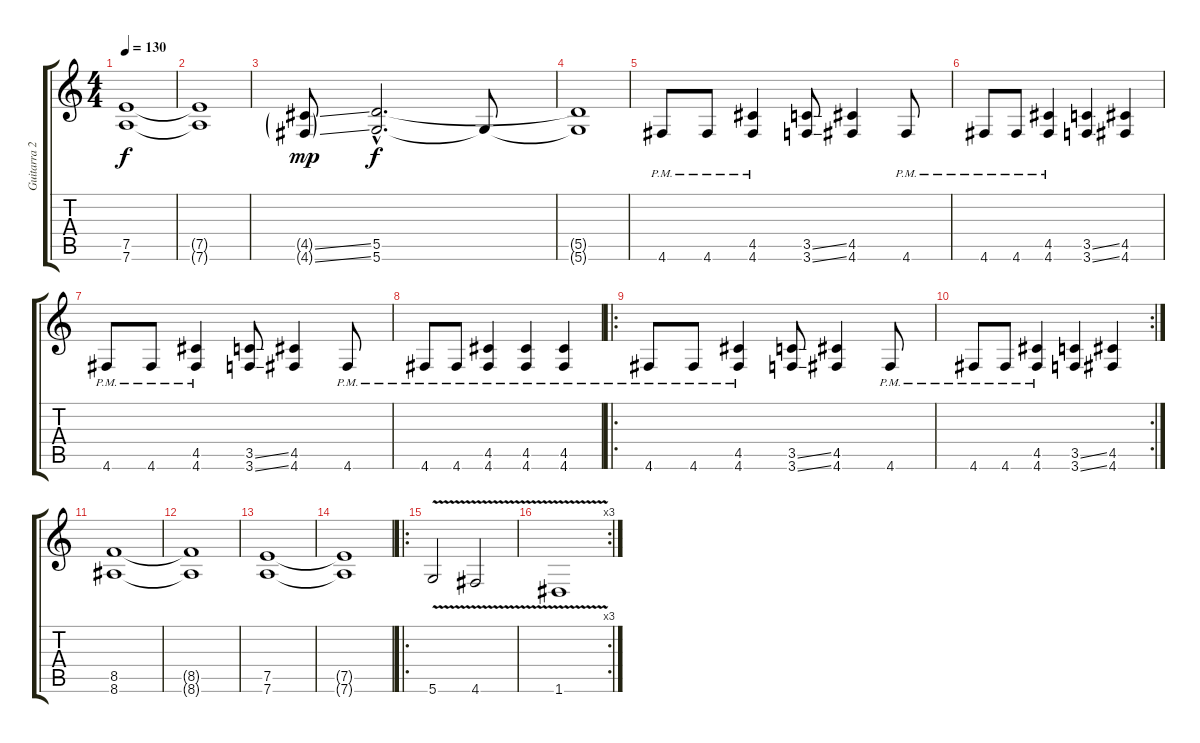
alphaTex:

\track ("Guitarra 2" "Guitarra 2") {instrument overdrivenguitar}
\staff {score tabs}
\tuning (E4 B3 G3 D3 A2 D2) {hide}
\ts (4 4)
\tempo 130
\clef g2
\ks c
(7.5 7.6).1{dy f} |
(7.5{t} 7.6{t}).1 |
(4.5{ss g} 4.6{ss g}).8{dy mp} (5.5{hac} 5.6{hac}).2{d dy f} 5.6{t}.8 |
(5.5{t} 5.6{t}).1 |
4.6{pm}.8 4.6{pm}.8 (4.5{pm} 4.6{pm}).4 (3.5{ss} 3.6{ss}).8 (4.5 4.6).4 4.6{pm}.8 |
4.6{pm}.8 4.6{pm}.8 (4.5{pm} 4.6{pm}).4 (3.5{ss} 3.6{ss}).4 (4.5 4.6).4 |
4.6{pm}.8 4.6{pm}.8 (4.5{pm} 4.6{pm}).4 (3.5{ss} 3.6{ss}).8 (4.5 4.6).4 4.6{pm}.8 |
4.6{pm}.8 4.6{pm}.8 (4.5{pm} 4.6{pm}).4 (4.5{pm} 4.6{pm}).4 (4.5{pm} 4.6{pm}).4 |
\ro
4.6{pm}.8 4.6{pm}.8 (4.5{pm} 4.6{pm}).4 (3.5{ss} 3.6{ss}).8 (4.5 4.6).4 4.6{pm}.8 |
\rc 2
4.6{pm}.8 4.6{pm}.8 (4.5{pm} 4.6{pm}).4 (3.5{ss} 3.6{ss}).4 (4.5 4.6).4 |
(8.5 8.6).1 |
(8.5{t} 8.6{t}).1 |
(7.5 7.6).1 |
(7.5{t} 7.6{t}).1 |
\ro
5.6{v}.2 4.6{v}.2 |
\rc 3
1.6{v}.1
